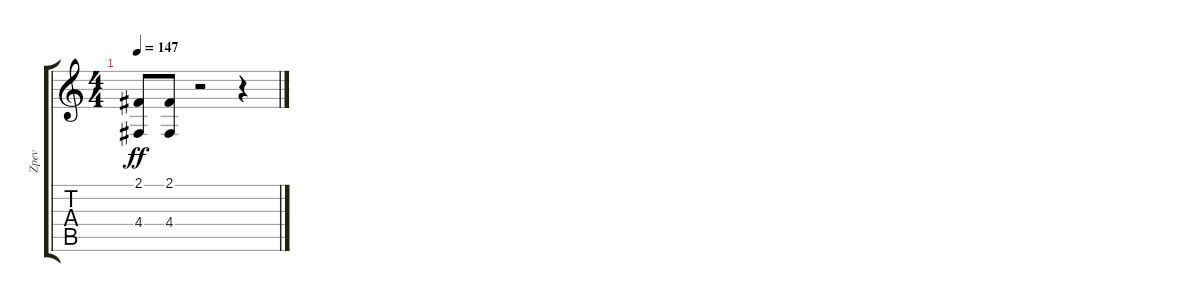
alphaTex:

\track ("Zpev" "Zpev") {instrument lead8bassandlead}
\staff {score tabs}
\tuning (E4 B3 G3 D3 A2 E2) {hide}
\ts (4 4)
\tempo 147
\clef g2
\ks c
(2.1 4.4).8{dy ff} (2.1 4.4).8 r.2 r.4
